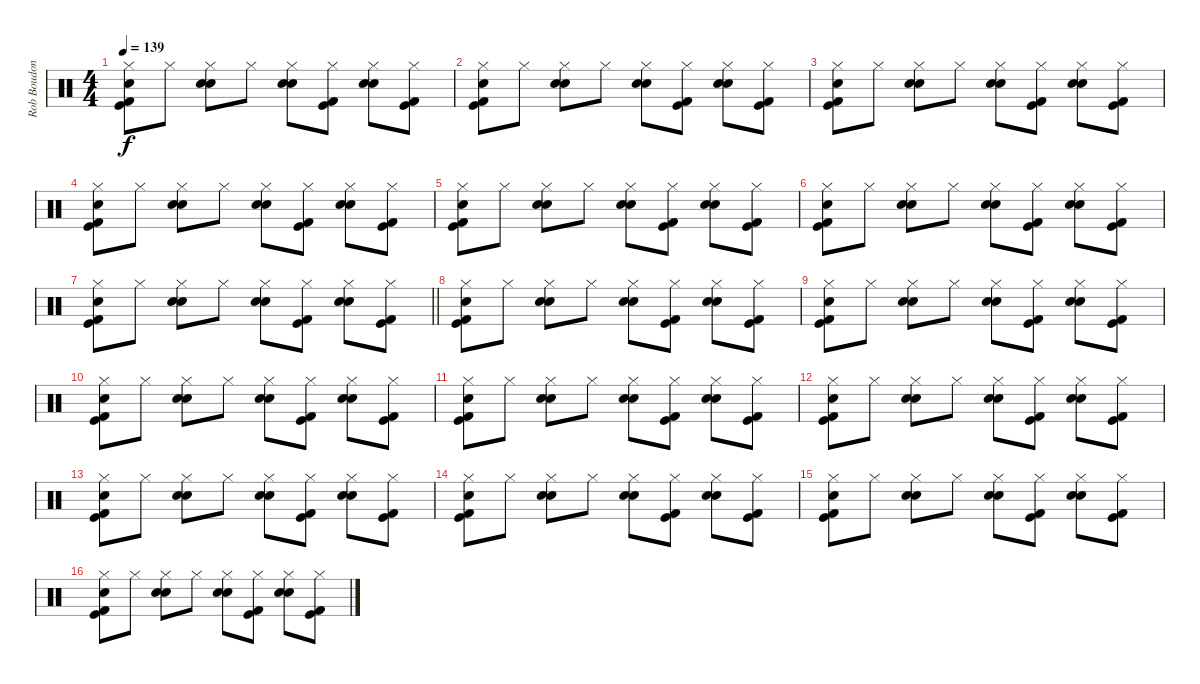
\track ("Rob Boudon [Drums]" "Rob Boudon") {instrument percussion}
\staff {score}
\articulation defaults
\ts (4 4)
\tempo 139
\clef neutral
\ks c
("Hi-Hat (closed)" "Hand Clap (hit)" "Kick (hit) 2" "Kick (hit)").8{dy f} "Hi-Hat (closed)".8 ("Hi-Hat (closed)" "Hand Clap (hit)" "Electric Snare (hit)").8 "Hi-Hat (closed)".8 ("Hi-Hat (closed)" "Hand Clap (hit)" "Electric Snare (hit)").8 ("Hi-Hat (closed)" "Kick (hit) 2" "Kick (hit)").8 ("Hi-Hat (closed)" "Hand Clap (hit)" "Electric Snare (hit)").8 ("Hi-Hat (closed)" "Kick (hit) 2" "Kick (hit)").8 |
("Hi-Hat (closed)" "Hand Clap (hit)" "Kick (hit) 2" "Kick (hit)").8 "Hi-Hat (closed)".8 ("Hi-Hat (closed)" "Hand Clap (hit)" "Electric Snare (hit)").8 "Hi-Hat (closed)".8 ("Hi-Hat (closed)" "Hand Clap (hit)" "Electric Snare (hit)").8 ("Hi-Hat (closed)" "Kick (hit) 2" "Kick (hit)").8 ("Hi-Hat (closed)" "Hand Clap (hit)" "Electric Snare (hit)").8 ("Hi-Hat (closed)" "Kick (hit) 2" "Kick (hit)").8 |
("Hi-Hat (closed)" "Hand Clap (hit)" "Kick (hit) 2" "Kick (hit)").8 "Hi-Hat (closed)".8 ("Hi-Hat (closed)" "Hand Clap (hit)" "Electric Snare (hit)").8 "Hi-Hat (closed)".8 ("Hi-Hat (closed)" "Hand Clap (hit)" "Electric Snare (hit)").8 ("Hi-Hat (closed)" "Kick (hit) 2" "Kick (hit)").8 ("Hi-Hat (closed)" "Hand Clap (hit)" "Electric Snare (hit)").8 ("Hi-Hat (closed)" "Kick (hit) 2" "Kick (hit)").8 |
("Hi-Hat (closed)" "Hand Clap (hit)" "Kick (hit) 2" "Kick (hit)").8 "Hi-Hat (closed)".8 ("Hi-Hat (closed)" "Hand Clap (hit)" "Electric Snare (hit)").8 "Hi-Hat (closed)".8 ("Hi-Hat (closed)" "Hand Clap (hit)" "Electric Snare (hit)").8 ("Hi-Hat (closed)" "Kick (hit) 2" "Kick (hit)").8 ("Hi-Hat (closed)" "Hand Clap (hit)" "Electric Snare (hit)").8 ("Hi-Hat (closed)" "Kick (hit) 2" "Kick (hit)").8 |
("Hi-Hat (closed)" "Hand Clap (hit)" "Kick (hit) 2" "Kick (hit)").8 "Hi-Hat (closed)".8 ("Hi-Hat (closed)" "Hand Clap (hit)" "Electric Snare (hit)").8 "Hi-Hat (closed)".8 ("Hi-Hat (closed)" "Hand Clap (hit)" "Electric Snare (hit)").8 ("Hi-Hat (closed)" "Kick (hit) 2" "Kick (hit)").8 ("Hi-Hat (closed)" "Hand Clap (hit)" "Electric Snare (hit)").8 ("Hi-Hat (closed)" "Kick (hit) 2" "Kick (hit)").8 |
("Hi-Hat (closed)" "Hand Clap (hit)" "Kick (hit) 2" "Kick (hit)").8 "Hi-Hat (closed)".8 ("Hi-Hat (closed)" "Hand Clap (hit)" "Electric Snare (hit)").8 "Hi-Hat (closed)".8 ("Hi-Hat (closed)" "Hand Clap (hit)" "Electric Snare (hit)").8 ("Hi-Hat (closed)" "Kick (hit) 2" "Kick (hit)").8 ("Hi-Hat (closed)" "Hand Clap (hit)" "Electric Snare (hit)").8 ("Hi-Hat (closed)" "Kick (hit) 2" "Kick (hit)").8 |
\barLineRight lightlight
("Hi-Hat (closed)" "Hand Clap (hit)" "Kick (hit) 2" "Kick (hit)").8 "Hi-Hat (closed)".8 ("Hi-Hat (closed)" "Hand Clap (hit)" "Electric Snare (hit)").8 "Hi-Hat (closed)".8 ("Hi-Hat (closed)" "Hand Clap (hit)" "Electric Snare (hit)").8 ("Hi-Hat (closed)" "Kick (hit) 2" "Kick (hit)").8 ("Hi-Hat (closed)" "Hand Clap (hit)" "Electric Snare (hit)").8 ("Hi-Hat (closed)" "Kick (hit) 2" "Kick (hit)").8 |
("Hi-Hat (closed)" "Hand Clap (hit)" "Kick (hit) 2" "Kick (hit)").8 "Hi-Hat (closed)".8 ("Hi-Hat (closed)" "Hand Clap (hit)" "Electric Snare (hit)").8 "Hi-Hat (closed)".8 ("Hi-Hat (closed)" "Hand Clap (hit)" "Electric Snare (hit)").8 ("Hi-Hat (closed)" "Kick (hit) 2" "Kick (hit)").8 ("Hi-Hat (closed)" "Hand Clap (hit)" "Electric Snare (hit)").8 ("Hi-Hat (closed)" "Kick (hit) 2" "Kick (hit)").8 |
("Hi-Hat (closed)" "Hand Clap (hit)" "Kick (hit) 2" "Kick (hit)").8 "Hi-Hat (closed)".8 ("Hi-Hat (closed)" "Hand Clap (hit)" "Electric Snare (hit)").8 "Hi-Hat (closed)".8 ("Hi-Hat (closed)" "Hand Clap (hit)" "Electric Snare (hit)").8 ("Hi-Hat (closed)" "Kick (hit) 2" "Kick (hit)").8 ("Hi-Hat (closed)" "Hand Clap (hit)" "Electric Snare (hit)").8 ("Hi-Hat (closed)" "Kick (hit) 2" "Kick (hit)").8 |
("Hi-Hat (closed)" "Hand Clap (hit)" "Kick (hit) 2" "Kick (hit)").8 "Hi-Hat (closed)".8 ("Hi-Hat (closed)" "Hand Clap (hit)" "Electric Snare (hit)").8 "Hi-Hat (closed)".8 ("Hi-Hat (closed)" "Hand Clap (hit)" "Electric Snare (hit)").8 ("Hi-Hat (closed)" "Kick (hit) 2" "Kick (hit)").8 ("Hi-Hat (closed)" "Hand Clap (hit)" "Electric Snare (hit)").8 ("Hi-Hat (closed)" "Kick (hit) 2" "Kick (hit)").8 |
("Hi-Hat (closed)" "Hand Clap (hit)" "Kick (hit) 2" "Kick (hit)").8 "Hi-Hat (closed)".8 ("Hi-Hat (closed)" "Hand Clap (hit)" "Electric Snare (hit)").8 "Hi-Hat (closed)".8 ("Hi-Hat (closed)" "Hand Clap (hit)" "Electric Snare (hit)").8 ("Hi-Hat (closed)" "Kick (hit) 2" "Kick (hit)").8 ("Hi-Hat (closed)" "Hand Clap (hit)" "Electric Snare (hit)").8 ("Hi-Hat (closed)" "Kick (hit) 2" "Kick (hit)").8 |
("Hi-Hat (closed)" "Hand Clap (hit)" "Kick (hit) 2" "Kick (hit)").8 "Hi-Hat (closed)".8 ("Hi-Hat (closed)" "Hand Clap (hit)" "Electric Snare (hit)").8 "Hi-Hat (closed)".8 ("Hi-Hat (closed)" "Hand Clap (hit)" "Electric Snare (hit)").8 ("Hi-Hat (closed)" "Kick (hit) 2" "Kick (hit)").8 ("Hi-Hat (closed)" "Hand Clap (hit)" "Electric Snare (hit)").8 ("Hi-Hat (closed)" "Kick (hit) 2" "Kick (hit)").8 |
("Hi-Hat (closed)" "Hand Clap (hit)" "Kick (hit) 2" "Kick (hit)").8 "Hi-Hat (closed)".8 ("Hi-Hat (closed)" "Hand Clap (hit)" "Electric Snare (hit)").8 "Hi-Hat (closed)".8 ("Hi-Hat (closed)" "Hand Clap (hit)" "Electric Snare (hit)").8 ("Hi-Hat (closed)" "Kick (hit) 2" "Kick (hit)").8 ("Hi-Hat (closed)" "Hand Clap (hit)" "Electric Snare (hit)").8 ("Hi-Hat (closed)" "Kick (hit) 2" "Kick (hit)").8 |
("Hi-Hat (closed)" "Hand Clap (hit)" "Kick (hit) 2" "Kick (hit)").8 "Hi-Hat (closed)".8 ("Hi-Hat (closed)" "Hand Clap (hit)" "Electric Snare (hit)").8 "Hi-Hat (closed)".8 ("Hi-Hat (closed)" "Hand Clap (hit)" "Electric Snare (hit)").8 ("Hi-Hat (closed)" "Kick (hit) 2" "Kick (hit)").8 ("Hi-Hat (closed)" "Hand Clap (hit)" "Electric Snare (hit)").8 ("Hi-Hat (closed)" "Kick (hit) 2" "Kick (hit)").8 |
("Hi-Hat (closed)" "Hand Clap (hit)" "Kick (hit) 2" "Kick (hit)").8 "Hi-Hat (closed)".8 ("Hi-Hat (closed)" "Hand Clap (hit)" "Electric Snare (hit)").8 "Hi-Hat (closed)".8 ("Hi-Hat (closed)" "Hand Clap (hit)" "Electric Snare (hit)").8 ("Hi-Hat (closed)" "Kick (hit) 2" "Kick (hit)").8 ("Hi-Hat (closed)" "Hand Clap (hit)" "Electric Snare (hit)").8 ("Hi-Hat (closed)" "Kick (hit) 2" "Kick (hit)").8 |
("Hi-Hat (closed)" "Hand Clap (hit)" "Kick (hit) 2" "Kick (hit)").8 "Hi-Hat (closed)".8 ("Hi-Hat (closed)" "Hand Clap (hit)" "Electric Snare (hit)").8 "Hi-Hat (closed)".8 ("Hi-Hat (closed)" "Hand Clap (hit)" "Electric Snare (hit)").8 ("Hi-Hat (closed)" "Kick (hit) 2" "Kick (hit)").8 ("Hi-Hat (closed)" "Hand Clap (hit)" "Electric Snare (hit)").8 ("Hi-Hat (closed)" "Kick (hit) 2" "Kick (hit)").8
